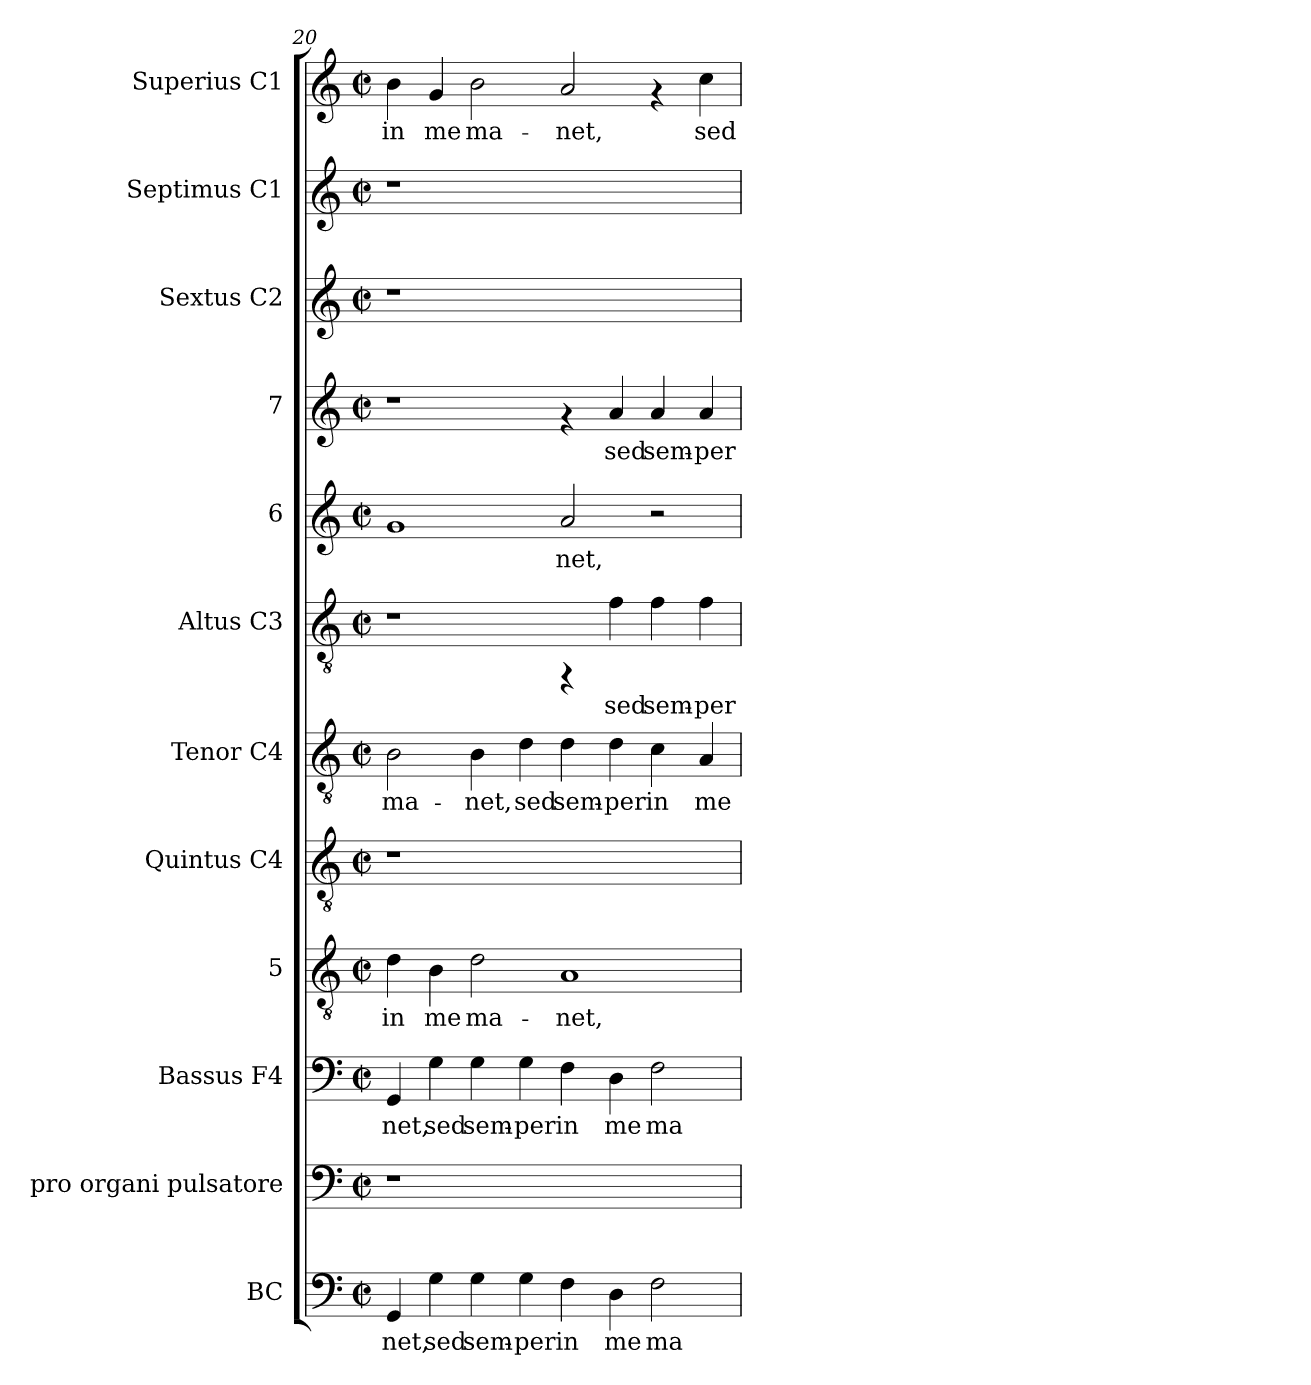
**kern	**text	**kern	**kern	**text	**kern	**text	**kern	**kern	**text	**kern	**text	**kern	**text	**kern	**text	**kern	**kern	**kern	**text
*part12	*part12	*part11	*part10	*part10	*part9	*part9	*part8	*part7	*part7	*part6	*part6	*part5	*part5	*part4	*part4	*part3	*part2	*part1	*part1
*staff12	*staff12	*staff11	*staff10	*staff10	*staff9	*staff9	*staff8	*staff7	*staff7	*staff6	*staff6	*staff5	*staff5	*staff4	*staff4	*staff3	*staff2	*staff1	*staff1
*I"BC	*	*I"pro organi  pulsatore	*I"Bassus  F4	*	*I"5	*	*I"Quintus  C4	*I"Tenor  C4	*	*I"Altus  C3	*	*I"6	*	*I"7	*	*I"Sextus  C2	*I"Septimus  C1	*I"Superius  C1	*
*I'BC	*	*	*I'B	*	*	*	*	*I'T	*	*I'A	*	*	*	*	*	*	*	*I'S	*
!!LO:PB:g=z
*clefF4	*	*clefF4	*clefF4	*	*clefGv2	*	*clefGv2	*clefGv2	*	*clefGv2	*	*clefG2	*	*clefG2	*	*clefG2	*clefG2	*clefG2	*
*k[]	*	*k[]	*k[]	*	*k[]	*	*k[]	*k[]	*	*k[]	*	*k[]	*	*k[]	*	*k[]	*k[]	*k[]	*
*C:	*	*C:	*C:	*	*C:	*	*C:	*C:	*	*C:	*	*C:	*	*C:	*	*C:	*C:	*C:	*
*M2/2	*	*M2/2	*M2/2	*	*M2/2	*	*M2/2	*M2/2	*	*M2/2	*	*M2/2	*	*M2/2	*	*M2/2	*M2/2	*M2/2	*
*met(c|)	*	*met(c|)	*met(c|)	*	*met(c|)	*	*met(c|)	*met(c|)	*	*met(c|)	*	*met(c|)	*	*met(c|)	*	*met(c|)	*met(c|)	*met(c|)	*
=20	=20	=20	=20	=20	=20	=20	=20	=20	=20	=20	=20	=20	=20	=20	=20	=20	=20	=20	=20
!	!LO:LY:a:cj	!	!	!LO:LY:b:cj	!	!LO:LY:b:cj	!	!	!LO:LY:b:cj	!	!	!	!LO:LY:b:cj	!	!	!	!	!	!LO:LY:b:cj
4GG/	-net,	1r	4GG/	-net,	4d\	in	1r	2B\	ma-	1r	.	1g	--	1r	.	1r	1r	4b\	in
!	!LO:LY:a:cj	!	!	!LO:LY:b:cj	!	!LO:LY:b:cj	!	!	!	!	!	!	!	!	!	!	!	!	!LO:LY:b:cj
4G\	sed	.	4G\	sed	4B\	me	.	.	.	.	.	.	.	.	.	.	.	4g/	me
!	!LO:LY:a:cj	!	!	!LO:LY:b:cj	!	!LO:LY:b:cj	!	!	!LO:LY:b:cj	!	!	!	!	!	!	!	!	!	!LO:LY:b:cj
4G\	sem-	.	4G\	sem-	2d\	ma-	.	4B\	-net,	.	.	.	.	.	.	.	.	2b\	ma-
!	!LO:LY:a:cj	!	!	!LO:LY:b:cj	!	!	!	!	!LO:LY:b:cj	!	!	!	!	!	!	!	!	!	!
4G\	-per	.	4G\	-per	.	.	.	4d\	sed	.	.	.	.	.	.	.	.	.	.
!	!LO:LY:a:cj	!	!	!LO:LY:b:cj	!	!LO:LY:b:cj	!	!	!LO:LY:b:cj	!	!	!	!LO:LY:b:cj	!	!	!	!	!	!LO:LY:b:cj
4F\	in	1ryy	4F\	in	1A	-net,	1ryy	4d\	sem-	4rFF	.	2a/	-net,	4rf	.	1ryy	1ryy	2a/	-net,
!	!LO:LY:a:cj	!	!	!LO:LY:b:cj	!	!	!	!	!LO:LY:b:cj	!	!LO:LY:b:cj	!	!	!	!LO:LY:b:cj	!	!	!	!
4D\	me	.	4D\	me	.	.	.	4d\	-per	4f\	sed	.	.	4a/	sed	.	.	.	.
!	!LO:LY:a:cj	!	!	!LO:LY:b:cj	!	!	!	!	!LO:LY:b:cj	!	!LO:LY:b:cj	!	!	!	!LO:LY:b:cj	!	!	!	!
2F\	ma-	.	2F\	ma-	.	.	.	4c\	in	4f\	sem-	2r	.	4a/	sem-	.	.	4rf	.
!	!	!	!	!	!	!	!	!	!LO:LY:b:cj	!	!LO:LY:b:cj	!	!	!	!LO:LY:b:cj	!	!	!	!LO:LY:b:cj
.	.	.	.	.	.	.	.	4A/	me	4f\	-per	.	.	4a/	-per	.	.	4cc\	sed
=	=	=	=	=	=	=	=	=	=	=	=	=	=	=	=	=	=	=	=
*-	*-	*-	*-	*-	*-	*-	*-	*-	*-	*-	*-	*-	*-	*-	*-	*-	*-	*-	*-
